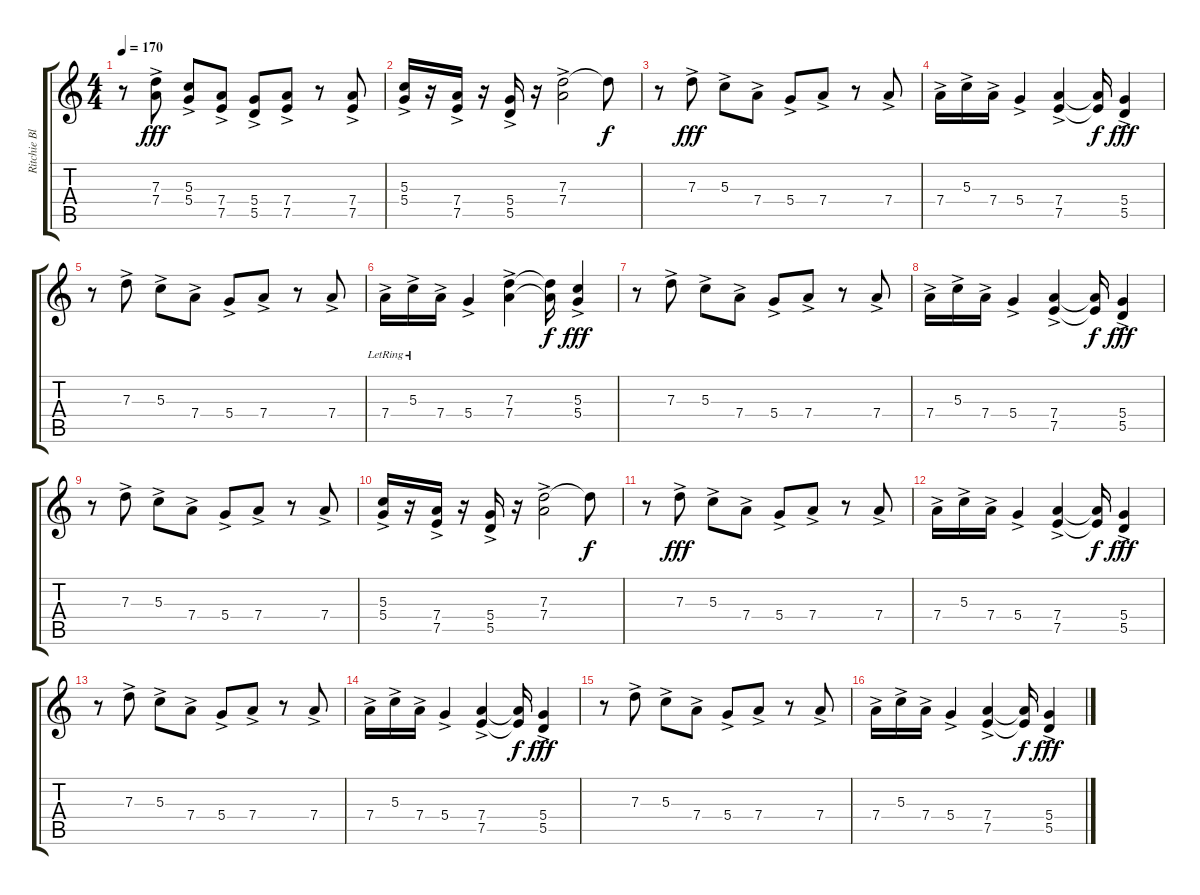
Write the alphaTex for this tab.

\track ("Ritchie Blackmore" "Ritchie Bl") {instrument distortionguitar}
\staff {score tabs}
\tuning (E4 B3 G3 D3 A2 E2) {hide}
\ts (4 4)
\tempo 170
\clef g2
\ks c
r.8{dy fff} (7.3{ac} 7.4).8 (5.3{ac} 5.4).8 (7.4{ac} 7.5).8 (5.4{ac} 5.5).8 (7.4{ac} 7.5).8 r.8 (7.4{ac} 7.5).8 |
(5.3{ac} 5.4{ac}).16 r.16 (7.4{ac} 7.5{ac}).16 r.16 (5.4{ac} 5.5{ac}).16 r.16 (7.3{ac} 7.4{ac}).2 7.3{t}.8{dy f} |
r.8 7.3{ac}.8{dy fff} 5.3{ac}.8 7.4{ac}.8 5.4{ac}.8 7.4{ac}.8 r.8 7.4{ac}.8 |
7.4{ac}.16 5.3{ac}.16 7.4{ac}.16 5.4{ac}.4 (7.4{ac} 7.5{ac}).4 (7.4{t} 7.5{t}).16{dy f} (5.4{ac} 5.5{ac}).4{dy fff} |
r.8 7.3{ac}.8 5.3{ac}.8 7.4{ac}.8 5.4{ac}.8 7.4{ac}.8 r.8 7.4{ac}.8 |
7.4{ac lr}.16 5.3{ac lr}.16 7.4{ac}.16 5.4{ac}.4 (7.3{ac} 7.4{ac}).4 (7.3{t} 7.4{t}).16{dy f} (5.3{ac} 5.4{ac}).4{dy fff} |
r.8 7.3{ac}.8 5.3{ac}.8 7.4{ac}.8 5.4{ac}.8 7.4{ac}.8 r.8 7.4{ac}.8 |
7.4{ac}.16 5.3{ac}.16 7.4{ac}.16 5.4{ac}.4 (7.4{ac} 7.5{ac}).4 (7.4{t} 7.5{t}).16{dy f} (5.4{ac} 5.5{ac}).4{dy fff} |
r.8 7.3{ac}.8 5.3{ac}.8 7.4{ac}.8 5.4{ac}.8 7.4{ac}.8 r.8 7.4{ac}.8 |
(5.3{ac} 5.4{ac}).16 r.16 (7.4{ac} 7.5{ac}).16 r.16 (5.4{ac} 5.5{ac}).16 r.16 (7.3{ac} 7.4{ac}).2 7.3{t}.8{dy f} |
r.8 7.3{ac}.8{dy fff} 5.3{ac}.8 7.4{ac}.8 5.4{ac}.8 7.4{ac}.8 r.8 7.4{ac}.8 |
7.4{ac}.16 5.3{ac}.16 7.4{ac}.16 5.4{ac}.4 (7.4{ac} 7.5{ac}).4 (7.4{t} 7.5{t}).16{dy f} (5.4{ac} 5.5{ac}).4{dy fff} |
r.8 7.3{ac}.8 5.3{ac}.8 7.4{ac}.8 5.4{ac}.8 7.4{ac}.8 r.8 7.4{ac}.8 |
7.4{ac}.16 5.3{ac}.16 7.4{ac}.16 5.4{ac}.4 (7.4{ac} 7.5{ac}).4 (7.4{t} 7.5{t}).16{dy f} (5.4{ac} 5.5{ac}).4{dy fff} |
r.8 7.3{ac}.8 5.3{ac}.8 7.4{ac}.8 5.4{ac}.8 7.4{ac}.8 r.8 7.4{ac}.8 |
7.4{ac}.16 5.3{ac}.16 7.4{ac}.16 5.4{ac}.4 (7.4{ac} 7.5{ac}).4 (7.4{t} 7.5{t}).16{dy f} (5.4{ac} 5.5{ac}).4{dy fff}
